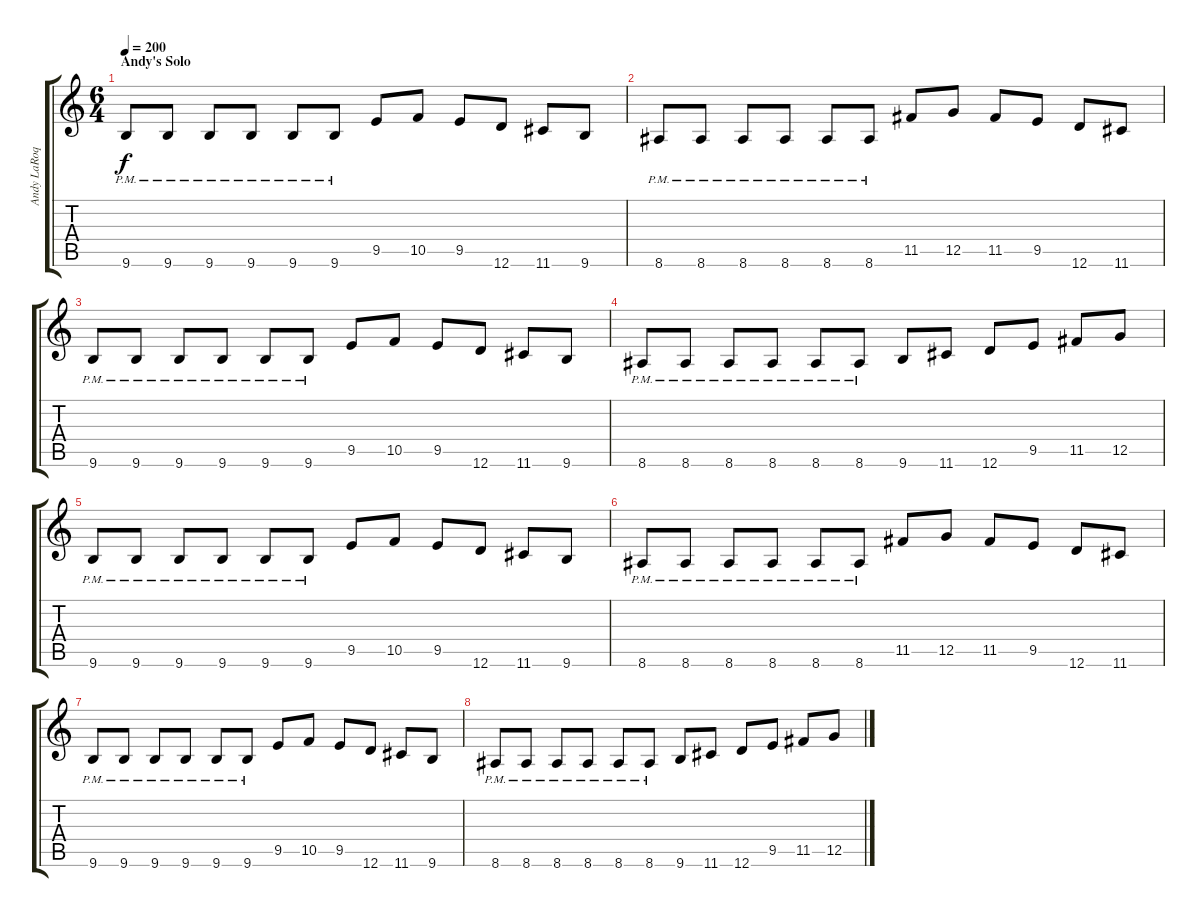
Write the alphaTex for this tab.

\track ("Andy LaRoque" "Andy LaRoq") {instrument distortionguitar}
\staff {score tabs}
\tuning (D4 A3 F3 C3 G2 D2) {hide}
\ts (6 4)
\section ("" "Andy's Solo")
\tempo 200
\clef g2
\ks c
9.6{pm}.8{dy f} 9.6{pm}.8 9.6{pm}.8 9.6{pm}.8 9.6{pm}.8 9.6{pm}.8 9.5.8 10.5.8 9.5.8 12.6.8 11.6.8 9.6.8 |
8.6{pm}.8 8.6{pm}.8 8.6{pm}.8 8.6{pm}.8 8.6{pm}.8 8.6{pm}.8 11.5.8 12.5.8 11.5.8 9.5.8 12.6.8 11.6.8 |
9.6{pm}.8 9.6{pm}.8 9.6{pm}.8 9.6{pm}.8 9.6{pm}.8 9.6{pm}.8 9.5.8 10.5.8 9.5.8 12.6.8 11.6.8 9.6.8 |
8.6{pm}.8 8.6{pm}.8 8.6{pm}.8 8.6{pm}.8 8.6{pm}.8 8.6{pm}.8 9.6.8 11.6.8 12.6.8 9.5.8 11.5.8 12.5.8 |
9.6{pm}.8 9.6{pm}.8 9.6{pm}.8 9.6{pm}.8 9.6{pm}.8 9.6{pm}.8 9.5.8 10.5.8 9.5.8 12.6.8 11.6.8 9.6.8 |
8.6{pm}.8 8.6{pm}.8 8.6{pm}.8 8.6{pm}.8 8.6{pm}.8 8.6{pm}.8 11.5.8 12.5.8 11.5.8 9.5.8 12.6.8 11.6.8 |
9.6{pm}.8 9.6{pm}.8 9.6{pm}.8 9.6{pm}.8 9.6{pm}.8 9.6{pm}.8 9.5.8 10.5.8 9.5.8 12.6.8 11.6.8 9.6.8 |
8.6{pm}.8 8.6{pm}.8 8.6{pm}.8 8.6{pm}.8 8.6{pm}.8 8.6{pm}.8 9.6.8 11.6.8 12.6.8 9.5.8 11.5.8 12.5.8
